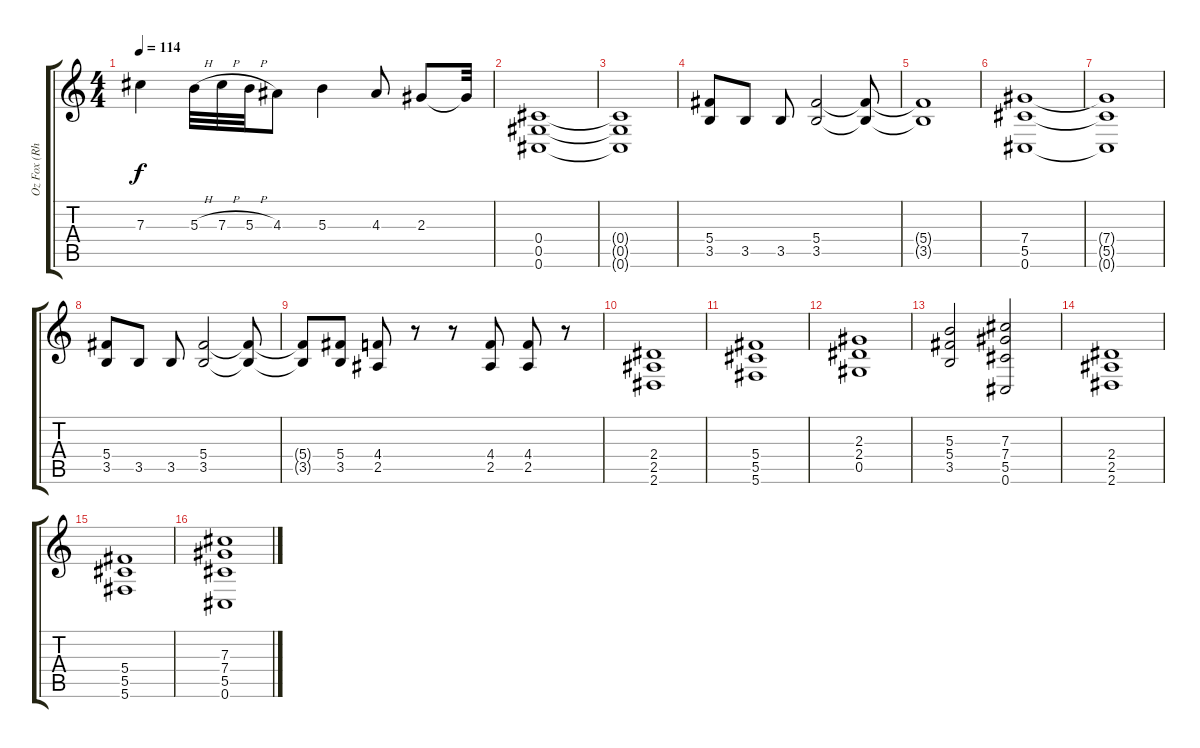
\track ("Oz Fox (Rhythm)" "Oz Fox (Rh") {instrument overdrivenguitar}
\staff {score tabs}
\tuning (Eb4 Bb3 Gb3 Db3 Ab2 Db2) {hide}
\ts (4 4)
\tempo 114
\clef g2
\ks c
7.3.4{dy f} 5.3{h}.32 7.3{h}.32 5.3{h}.32 4.3.8 5.3.4 4.3.8 2.3.8 2.3{t}.32 |
(0.4 0.5 0.6).1 |
(0.4{t} 0.5{t} 0.6{t}).1 |
(5.4 3.5).8 3.5.8 3.5.8 (5.4 3.5).2 (5.4{t} 3.5{t}).8 |
(5.4{t} 3.5{t}).1 |
(7.4 5.5 0.6).1 |
(7.4{t} 5.5{t} 0.6{t}).1 |
(5.4 3.5).8 3.5.8 3.5.8 (5.4 3.5).2 (5.4{t} 3.5{t}).8 |
(5.4{t} 3.5{t}).8 (5.4 3.5).8 (4.4 2.5).8 r.8 r.8 (4.4 2.5).8 (4.4 2.5).8 r.8 |
(2.4 2.5 2.6).1 |
(5.4 5.5 5.6).1 |
(2.3 2.4 0.5).1 |
(5.3 5.4 3.5).2 (7.3 7.4 5.5 0.6).2 |
(2.4 2.5 2.6).1 |
(5.4 5.5 5.6).1 |
(7.3 7.4 5.5 0.6).1
